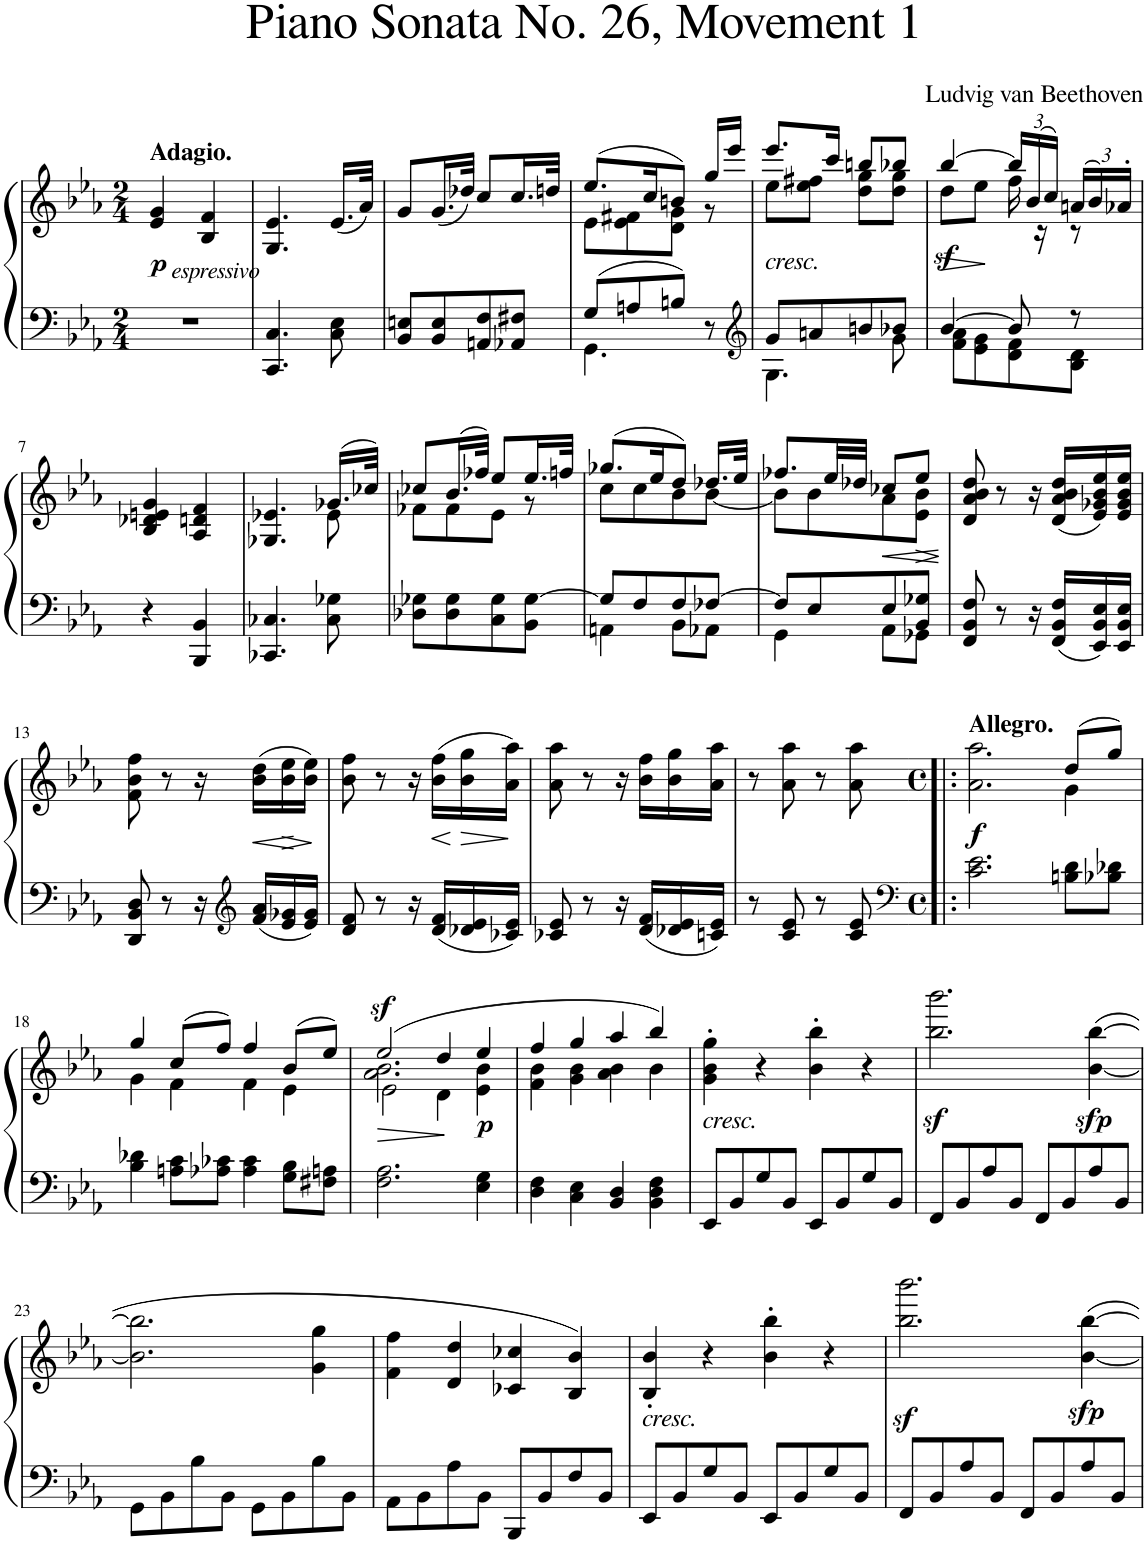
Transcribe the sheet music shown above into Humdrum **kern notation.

**kern	**kern	**dynam
*part1	*part1	*part1
*staff2	*staff1	*staff1/2
*I"Piano	*	*
*I'Pno.	*	*
*clefF4	*clefG2	*
*k[b-e-a-]	*k[b-e-a-]	*
*M2/4	*M2/4	*
=1	=1	=1
!	!LO:TX:a:B:t=Adagio.	!
!	!LO:TX:b:i:t=espressivo	!
!	!	!LO:DY:b
2r	4e-/ 4g/	p
.	4B-/ 4f/	.
=2	=2	=2
4.CC/ 4.C/	4.G/ 4.e-/	.
8C\ 8E-\	(16.e-/LL	.
.	32a-/JJk)	.
=3	=3	=3
8BB-/ 8En/L	8g/L	.
8BB-/ 8E/	(16.g/L	.
.	32dd-X/JJk)	.
8AAn/ 8F/	8cc/L	.
8AA-X/ 8F#X/J	16.cc/L	.
.	32ddn/JJk	.
=4	=4	=4
*^	*^	*
8G/L	4.GG\	(8.ee-/L	8e-\L	.
8An/	.	.	8e-\ 8f#X\	.
.	.	16cc/K	.	.
8Bn/J	.	8bn/J)	8d\ 8g\J	.
8r	8ryy	16gg/LL	8r	.
.	.	16eee-/JJ	.	.
=5	=5	=5	=5	=5
*clefG2	*	*	*	*
!	!	!LO:TX:b:i:t=cresc.	!	!
8g/L	4.G\	8.eee-/L	8ee-\L	.
8an/	.	.	8ee-\ 8ff#X\J	.
.	.	16ccc/Jk	.	.
8bn/	.	8bbn/L	8dd\ 8gg\L	.
8b-X/J	8g\	8bb-X/J	8dd\ 8gg\J	.
=6	=6	=6	=6	=6
!	!	!	!	!LO:HP:b
!	!	!	!	!LO:DY:n=1:b
[4b-/	8f\ 8a-\L	[4bb-/	8dd\L	> sf
.	8e-\ 8g\	.	8ee-\J	.
*	*	*Xbrackettup	*	*
8b-/]	8d\ 8f\	24bb-/LL]	16ff\	]
.	.	(24b-/	.	.
.	.	.	16r	.
.	.	24cc/JJ)	.	.
8r	8B-\ 8d\J	(24an/LL	8r	.
.	.	24b-/)	.	.
.	.	24a-X'/JJ	.	.
*v	*v	*	*	*
*	*v	*v	*
!!LO:LB:g=z
=7	=7	=7
4r	4B-/ 4d-X/ 4en/ 4g/	.
4BBB-/ 4BB-/	4A-/ 4dn/ 4f/	.
=8	=8	=8
*	*^	*
4.CC-X/ 4.C-X/	4.G-X/ 4.e-X/	4.ryy	.
8C-\ 8G-X\	(16.g-X/LL	8e-\	.
.	32cc-X/JJk)	.	.
=9	=9	=9	=9
8D-X\ 8G-X\L	8cc-X/L	8f-X\L	.
8D-\ 8G-\	(16.b-/L	8f-\	.
.	32ff-X/JJk)	.	.
8C\ 8G-\	8ee-/L	8e-\J	.
8BB-\ [8G-\J	16.ee-/L	8r	.
.	32ffn/JJk	.	.
=10	=10	=10	=10
*^	*	*	*
8G-/L]	4AAn\	(8.gg-X/L	8cc\L	.
8F/	.	.	8cc\	.
.	.	16ee-/K	.	.
8F/	8BB-\L	8dd/J)	8b-\	.
[8F-X/J	8AA-X\J	16.dd-X/LL	[8b-\J	.
.	.	32ee-/JJk	.	.
=11	=11	=11	=11	=11
8F-/L]	4GG\	8.ff-X/L	8b-\L]	.
8E-/	.	.	8b-\	.
.	.	32ee-/LL	.	.
.	.	32dd-X/JJJ	.	.
!	!	!	!	!LO:HP:b
8E-/	8AA-\L	8cc-X/L	8a-\	<
!	!	!	!	!LO:HP:b
8BB-/ 8G-X/J	8GG-X\J	8ee-/J	8e-\ 8b-\J	>
*v	*v	*	*	*
*	*v	*v	*
.	.	[ ]
=12	=12	=12
8FF/ 8BB-/ 8F/	8d/ 8a-/ 8b-/ 8dd/	.
8r	8r	.
16r	16r	.
16FF/ 16BB-/ 16F/LL	(16d/ 16a-/ 16b-/ 16dd/LL	.
16EE-/ 16BB-/ 16E-/	16e-/ 16g-X/ 16b-/ 16ee-/)	.
16EE-/ 16BB-/ 16E-/JJ	16e-/ 16g-/ 16b-/ 16ee-/JJ	.
!!LO:LB:g=z
=13	=13	=13
8DD/ 8BB-/ 8D/	8f\ 8b-\ 8ff\	.
8r	8r	.
16r	16r	.
*clefG2	*	*
!	!	!LO:HP:b
16f/ 16a-/LL	(16b-\ 16dd\LL	<
!	!	!LO:HP:b
16e-/ 16g-X/	16b-\ 16ee-\	>
16e-/ 16g-/JJ	16b-\ 16ee-\JJ)	[ ]
=14	=14	=14
8d/ 8f/	8b-\ 8ff\	.
8r	8r	.
16r	16r	.
!	!	!LO:HP:b
16d/ 16f/LL	(16b-\ 16ff\LL	<
!	!	!LO:HP:n=1:b
16d-X/ 16e-/	16b-\ 16gg\	[ >
16c-X/ 16e-/JJ	16a-\ 16aa-\JJ)	]
=15	=15	=15
8c-X/ 8e-/	8a-\ 8aa-\	.
8r	8r	.
16r	16r	.
16d/ 16f/LL	16b-\ 16ff\LL	.
16d-X/ 16e-/	16b-\ 16gg\	.
16cn/ 16e-/JJ	16a-\ 16aa-\JJ	.
=16	=16	=16
8r	8r	.
8c/ 8e-/	8a-\ 8aa-\	.
8r	8r	.
8c/ 8e-/	8a-\ 8aa-\	.
=17!|:	=17!|:	=17!|:
*clefF4	*	*
*M4/4	*M4/4	*
*met(c)	*met(c)	*
*	*^	*
!	!LO:TX:a:B:t=Allegro.	!	!
!	!	!	!LO:DY:b
2.c\ 2.e-\	2.ryy	2.a-\ 2.aa-\	f
8Bn\ 8d\L	(8dd/L	4g\	.
8B-X\ 8d-X\J	8gg/J)	.	.
!!LO:LB:g=z	!!
=18	=18	=18	=18
4B-\ 4d-X\	4gg/	4g\	.
8An\ 8c\L	(8cc/L	4f\	.
8A-X\ 8c-X\J	8ff/J)	.	.
4A-\ 4c-\	4ff/	4f\	.
8G\ 8B-\L	(8b-/L	4e-\	.
8F#X\ 8An\J	8ee-/J)	.	.
*	*v	*v	*
=19	=19	=19
!	!	!LO:HP:b
*	*^	*
*	*	*^	*
!	!	!	!	!LO:DY:n=1:a
2.F\ 2.A-\	(2ee-/	2.a-\ 2.b-\	2e-\	> sf
.	4dd/	.	4d\	]
!	!	!	!	!LO:DY:n=2:b
4E-\ 4G\	4ee-/	4e-\ 4b-\	4ryy	p
*	*	*v	*v	*
=20	=20	=20	=20
4D\ 4F\	4ff/	4f\ 4b-\	.
4C\ 4E-\	4gg/	4g\ 4b-\	.
4BB-/ 4D/	4aa-/	4a-\ 4b-\	.
4BB-\ 4D\ 4F\	4bb-/)	4b-\	.
=21	=21	=21	=21
!	!LO:TX:b:i:t=cresc.	!	!
*	*v	*v	*
8EE-/L	4g\' 4b-\' 4gg\'	.
8BB-/	.	.
8G/	4r	.
8BB-/J	.	.
8EE-/L	4b-\' 4bb-\'	.
8BB-/	.	.
8G/	4r	.
8BB-/J	.	.
=22	=22	=22
8FF/L	2.bb-\z< 2.bbb-\z<	.
8BB-/	.	.
8A-/	.	.
8BB-/J	.	.
8FF/L	.	.
8BB-/	.	.
!	!	!LO:DY:b
8A-/	([4b-\ [4bb-\	sfp
8BB-/J	.	.
!!LO:LB:g=z
=23	=23	=23
8GG\L	2.b-\] 2.bb-\]	.
8BB-\	.	.
8B-\	.	.
8BB-\J	.	.
8GG\L	.	.
8BB-\	.	.
8B-\	4g\ 4gg\	.
8BB-\J	.	.
=24	=24	=24
8AA-\L	4f\ 4ff\	.
8BB-\	.	.
8A-\	4d/ 4dd/	.
8BB-\J	.	.
8BBB-/L	4c-X/ 4cc-X/	.
8BB-/	.	.
8F/	4B-/ 4b-/)	.
8BB-/J	.	.
=25	=25	=25
!	!LO:TX:b:i:t=cresc.	!
8EE-/L	4B-/' 4b-/'	.
8BB-/	.	.
8G/	4r	.
8BB-/J	.	.
8EE-/L	4b-\' 4bb-\'	.
8BB-/	.	.
8G/	4r	.
8BB-/J	.	.
=26	=26	=26
8FF/L	2.bb-\z< 2.bbb-\z<	.
8BB-/	.	.
8A-/	.	.
8BB-/J	.	.
8FF/L	.	.
8BB-/	.	.
!	!	!LO:DY:b
8A-/	[4b-\ [4bb-\	sfp
8BB-/J	.	.
=	=	=
*-	*-	*-
